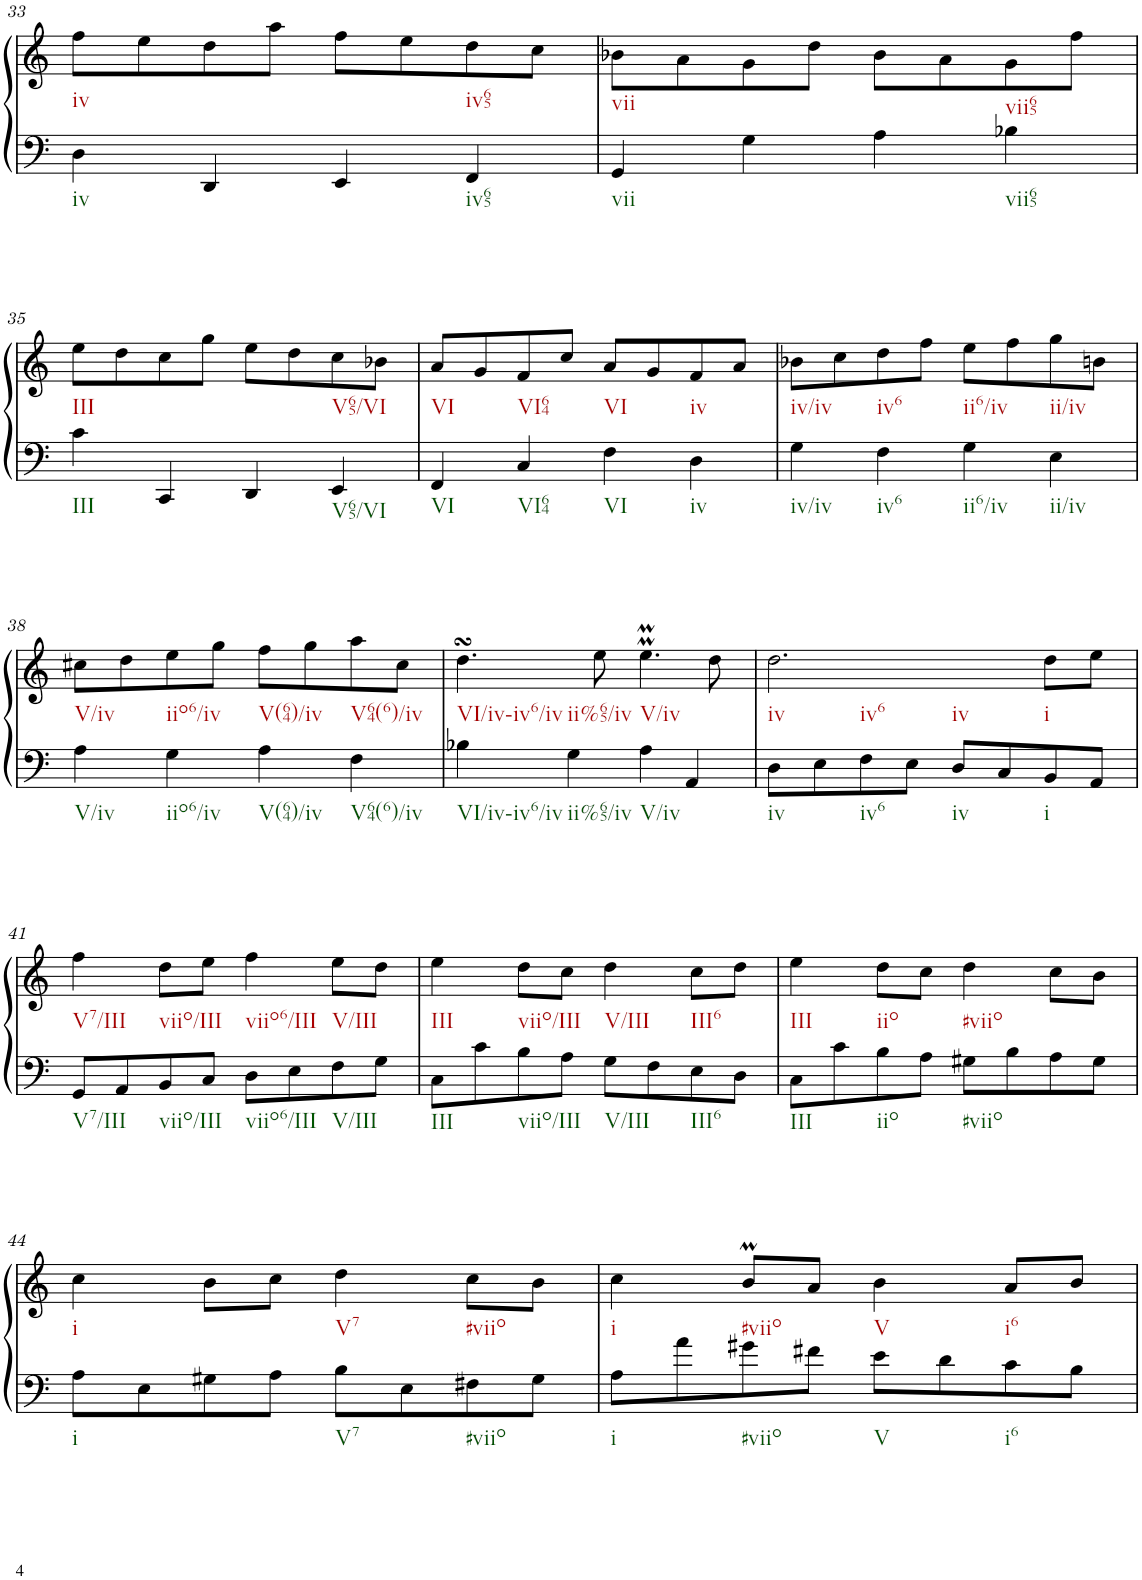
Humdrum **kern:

**kern	**kern
*part1	*part1
*staff2	*staff1
*I"Klavier linke Hand	*
!!LO:PB:g=z
*clefF4	*clefG2
*k[]	*k[]
*M2/2	*M2/2
*met(c|)	*met(c|)
=33	=33
4D\	8ff\L
.	8ee\
4DD/	8dd\
.	8aa\J
4EE/	8ff\L
.	8ee\
4FF/	8dd\
.	8cc\J
=34	=34
4GG/	8b-X\L
.	8a\
4G\	8g\
.	8dd\J
4A\	8b-\L
.	8a\
4B-X\	8g\
.	8ff\J
!!LO:LB:g=z
=35	=35
4c\	8ee\L
.	8dd\
4CC/	8cc\
.	8gg\J
4DD/	8ee\L
.	8dd\
4EE/	8cc\
.	8b-X\J
=36	=36
4FF/	8a/L
.	8g/
4C/	8f/
.	8cc/J
4F\	8a/L
.	8g/
4D\	8f/
.	8a/J
=37	=37
4G\	8b-X\L
.	8cc\
4F\	8dd\
.	8ff\J
4G\	8ee\L
.	8ff\
4E\	8gg\
.	8bn\J
!!LO:LB:g=z
=38	=38
4A\	8cc#X\L
.	8dd\
4G\	8ee\
.	8gg\J
4A\	8ff\L
.	8gg\
4F\	8aa\
.	8cc#\J
=39	=39
4B-X\	4.ddsSSS\
4G\	.
.	8ee\
4A\	4.eemm\
4AA/	.
.	8dd\
=40	=40
8D\L	2.dd\
8E\	.
8F\	.
8E\J	.
8D/L	.
8C/	.
8BB/	8dd\L
8AA/J	8ee\J
!!LO:LB:g=z
=41	=41
8GG/L	4ff\
8AA/	.
8BB/	8dd\L
8C/J	8ee\J
8D\L	4ff\
8E\	.
8F\	8ee\L
8G\J	8dd\J
=42	=42
8C\L	4ee\
8c\	.
8B\	8dd\L
8A\J	8cc\J
8G\L	4dd\
8F\	.
8E\	8cc\L
8D\J	8dd\J
=43	=43
8C\L	4ee\
8c\	.
8B\	8dd\L
8A\J	8cc\J
8G#X\L	4dd\
8B\	.
8A\	8cc\L
8G#\J	8b\J
!!LO:LB:g=z
=44	=44
8A\L	4cc\
8E\	.
8G#X\	8b\L
8A\J	8cc\J
8B\L	4dd\
8E\	.
8F#X\	8cc\L
8G#\J	8b\J
=45	=45
8A\L	4cc\
8a\	.
8g#X\	8bm/L
8f#X\J	8a/J
8e\L	4b\
8d\	.
8c\	8a/L
8B\J	8b/J
=	=
*-	*-
